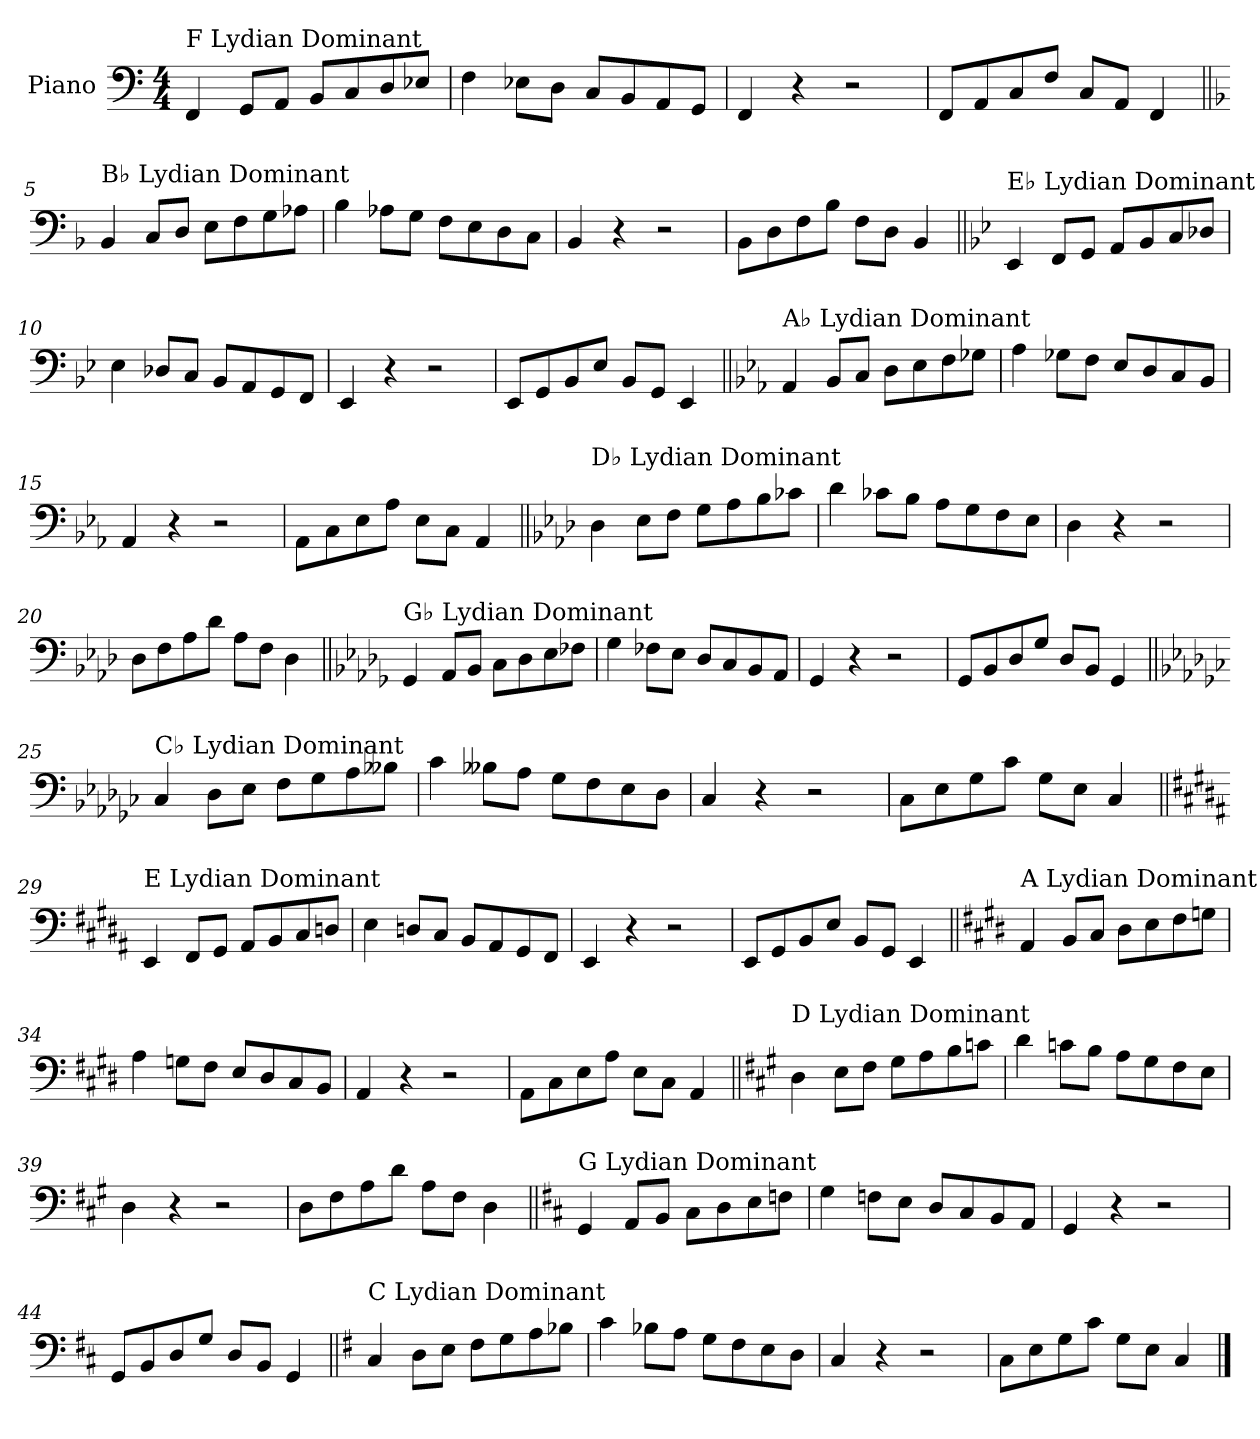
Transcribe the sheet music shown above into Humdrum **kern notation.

**kern
*part1
*staff1
*I"Piano
*I'Pno.
*clefF4
*k[]
*M4/4
=1
!LO:TX:a:t=F Lydian Dominant
4FF/
8GG/L
8AA/J
8BB/L
8C/
8D/
8E-X/J
=2
4F\
8E-X\L
8D\J
8C/L
8BB/
8AA/
8GG/J
=3
4FF/
4r
2r
=4
8FF/L
8AA/
8C/
8F/J
8C/L
8AA/J
4FF/
!!LO:LB:g=z
=5||
*k[b-]
!LO:TX:a:t=B♭ Lydian Dominant
4BB-/
8C/L
8D/J
8E\L
8F\
8G\
8A-X\J
=6
4B-\
8A-X\L
8G\J
8F\L
8E\
8D\
8C\J
=7
4BB-/
4r
2r
=8
8BB-\L
8D\
8F\
8B-\J
8F\L
8D\J
4BB-/
!!LO:LB:g=z
=9||
*k[b-e-]
!LO:TX:a:t=E♭ Lydian Dominant
4EE-/
8FF/L
8GG/J
8AA/L
8BB-/
8C/
8D-X/J
=10
4E-\
8D-X/L
8C/J
8BB-/L
8AA/
8GG/
8FF/J
=11
4EE-/
4r
2r
=12
8EE-/L
8GG/
8BB-/
8E-/J
8BB-/L
8GG/J
4EE-/
!!LO:LB:g=z
=13||
*k[b-e-a-]
!LO:TX:a:t=A♭ Lydian Dominant
4AA-/
8BB-/L
8C/J
8D\L
8E-\
8F\
8G-X\J
=14
4A-\
8G-X\L
8F\J
8E-/L
8D/
8C/
8BB-/J
=15
4AA-/
4r
2r
=16
8AA-\L
8C\
8E-\
8A-\J
8E-\L
8C\J
4AA-/
!!LO:LB:g=z
=17||
*k[b-e-a-d-]
!LO:TX:a:t=D♭ Lydian Dominant
4D-\
8E-\L
8F\J
8G\L
8A-\
8B-\
8c-X\J
=18
4d-\
8c-X\L
8B-\J
8A-\L
8G\
8F\
8E-\J
=19
4D-\
4r
2r
=20
8D-\L
8F\
8A-\
8d-\J
8A-\L
8F\J
4D-\
!!LO:LB:g=z
=21||
*k[b-e-a-d-g-]
!LO:TX:a:t=G♭ Lydian Dominant
4GG-/
8AA-/L
8BB-/J
8C\L
8D-\
8E-\
8F-X\J
=22
4G-\
8F-X\L
8E-\J
8D-/L
8C/
8BB-/
8AA-/J
=23
4GG-/
4r
2r
=24
8GG-/L
8BB-/
8D-/
8G-/J
8D-/L
8BB-/J
4GG-/
!!LO:LB:g=z
=25||
*k[b-e-a-d-g-c-]
!LO:TX:a:t=C♭ Lydian Dominant
4C-/
8D-\L
8E-\J
8F\L
8G-\
8A-\
8B--X\J
=26
4c-\
8B--X\L
8A-\J
8G-\L
8F\
8E-\
8D-\J
=27
4C-/
4r
2r
=28
8C-\L
8E-\
8G-\
8c-\J
8G-\L
8E-\J
4C-/
!!LO:LB:g=z
=29||
*k[f#c#g#d#a#]
!LO:TX:a:t=E Lydian Dominant
4EE/
8FF#/L
8GG#/J
8AA#/L
8BB/
8C#/
8Dn/J
=30
4E\
8Dn/L
8C#/J
8BB/L
8AA#/
8GG#/
8FF#/J
=31
4EE/
4r
2r
=32
8EE/L
8GG#/
8BB/
8E/J
8BB/L
8GG#/J
4EE/
!!LO:LB:g=z
=33||
*k[f#c#g#d#]
!LO:TX:a:t=A Lydian Dominant
4AA/
8BB/L
8C#/J
8D#\L
8E\
8F#\
8Gn\J
=34
4A\
8Gn\L
8F#\J
8E/L
8D#/
8C#/
8BB/J
=35
4AA/
4r
2r
=36
8AA\L
8C#\
8E\
8A\J
8E\L
8C#\J
4AA/
!!LO:LB:g=z
=37||
*k[f#c#g#]
!LO:TX:a:t=D Lydian Dominant
4D\
8E\L
8F#\J
8G#\L
8A\
8B\
8cn\J
=38
4d\
8cn\L
8B\J
8A\L
8G#\
8F#\
8E\J
=39
4D\
4r
2r
=40
8D\L
8F#\
8A\
8d\J
8A\L
8F#\J
4D\
!!LO:LB:g=z
=41||
*k[f#c#]
!LO:TX:a:t=G Lydian Dominant
4GG/
8AA/L
8BB/J
8C#\L
8D\
8E\
8Fn\J
=42
4G\
8Fn\L
8E\J
8D/L
8C#/
8BB/
8AA/J
=43
4GG/
4r
2r
=44
8GG/L
8BB/
8D/
8G/J
8D/L
8BB/J
4GG/
!!LO:LB:g=z
=45||
*k[f#]
!LO:TX:a:t=C Lydian Dominant
4C/
8D\L
8E\J
8F#\L
8G\
8A\
8B-X\J
=46
4c\
8B-X\L
8A\J
8G\L
8F#\
8E\
8D\J
=47
4C/
4r
2r
=48
8C\L
8E\
8G\
8c\J
8G\L
8E\J
4C/
==
*-
